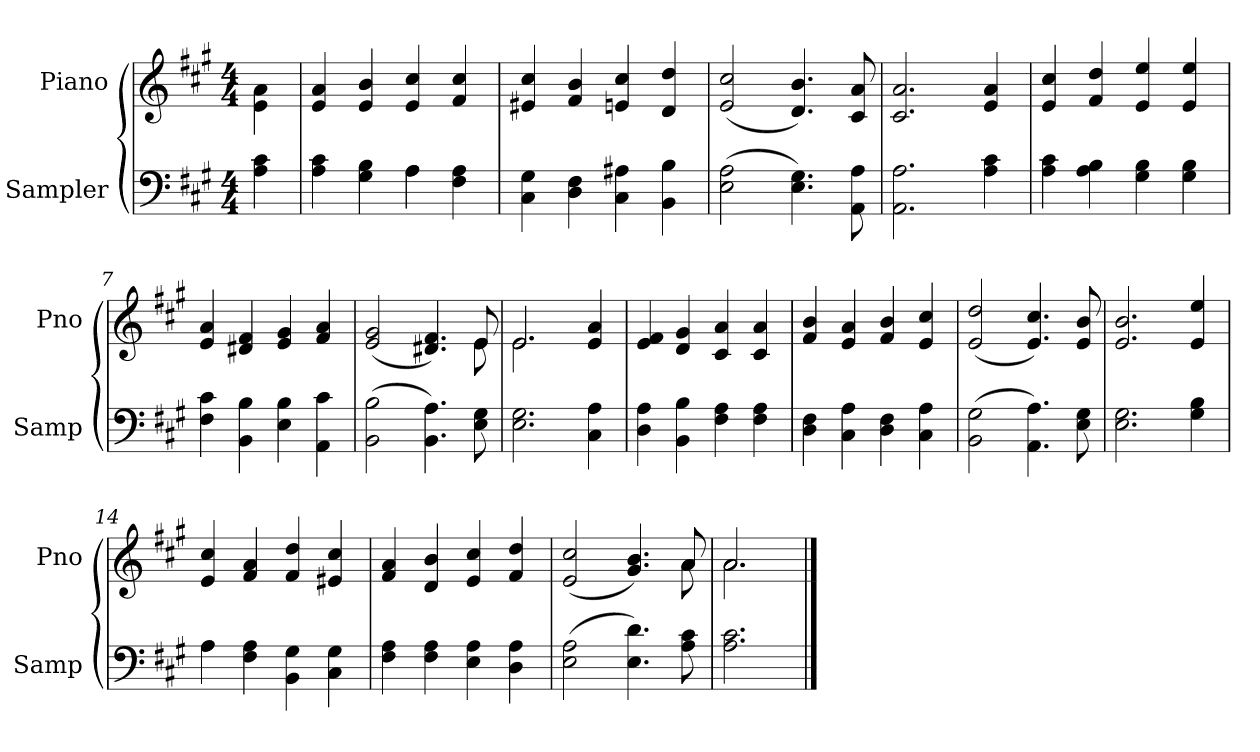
**kern	**kern
*part2	*part1
*staff2	*staff1
*I"Sampler	*I"Piano
*I'Samp	*I'Pno
*clefF4	*clefG2
*k[f#c#g#]	*k[f#c#g#]
*A:	*A:
*M4/4	*M4/4
=1	=1
4A 4c#	4e\ 4a\
=2	=2
*^	*
4A 4c#	2ryy	4e 4a
4G# 4B	.	4e 4b
4A\	4A	4e 4cc#
4F# 4A	4ryy	4f# 4cc#
*v	*v	*
=3	=3
4C# 4G#	4e#X 4cc#
4D 4F#	4f# 4b
4C# 4A#X	4en 4cc#
4BB 4B	4d 4dd
=4	=4
(2E 2A	(2e 2cc#
4.E 4.G#)	4.d 4.b)
8AA 8A	8c# 8a
=5	=5
2.AA 2.A	2.c# 2.a
4A 4c#	4e 4a
=6	=6
4A 4c#	4e 4cc#
4A 4B	4f# 4dd
4G# 4B	4e 4ee
4G# 4B	4e 4ee
=7	=7
4F# 4c#	4e 4a
4BB 4B	4d#X 4f#
4E 4B	4e 4g#
4AA 4c#	4f# 4a
=8	=8
*	*^
(2BB 2B	(2e 2g#	2..ryy
4.BB 4.A)	4.d#X 4.f#)	.
8E 8G#	8e/	8e
=9	=9	=9
2.E 2.G#	2.e/	2.e
4C# 4A	4e 4a	4ryy
*	*v	*v
=10	=10
4D 4A	4e 4f#
4BB 4B	4d 4g#
4F# 4A	4c# 4a
4F# 4A	4c# 4a
=11	=11
4D 4F#	4f# 4b
4C# 4A	4e 4a
4D 4F#	4f# 4b
4C# 4A	4e 4cc#
=12	=12
(2BB 2G#	(2e 2dd
4.AA 4.A)	4.e 4.cc#)
8E 8G#	8e 8b
=13	=13
2.E 2.G#	2.e 2.b
4G# 4B	4e 4ee
=14	=14
*^	*
4A\	4A	4e 4cc#
4F# 4A	2.ryy	4f# 4a
4BB 4G#	.	4f# 4dd
4C# 4G#	.	4e#X 4cc#
*v	*v	*
=15	=15
4F# 4A	4f# 4a
4F# 4A	4d 4b
4E 4A	4e 4cc#
4D 4A	4f# 4dd
=16	=16
*	*^
(2E 2A	(2e 2cc#	2..ryy
4.E 4.d)	4.g# 4.b)	.
8A 8c#	8a/	8a
=17	=17	=17
2.A 2.c#	2.a/	2.a
*	*v	*v
==	==
*-	*-
